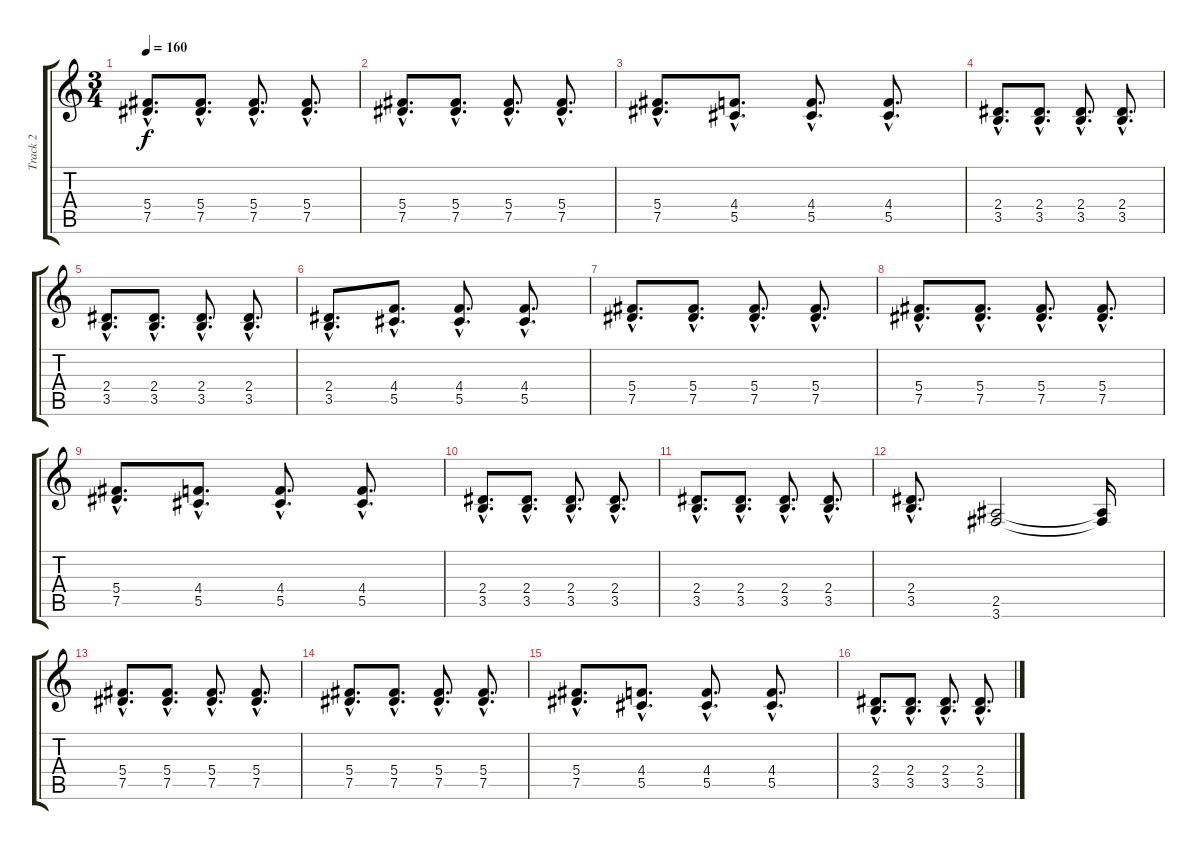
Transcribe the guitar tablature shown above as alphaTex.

\track ("Track 2" "Track 2") {instrument overdrivenguitar}
\staff {score tabs}
\tuning (Eb4 Bb3 Gb3 Db3 Ab2 Eb2) {hide}
\ts (3 4)
\tempo 160
\clef g2
\ks c
(5.4{hac} 7.5{hac}).8{d dy f} (5.4{hac} 7.5{hac}).8{d} (5.4{hac} 7.5{hac}).8{d} (5.4{hac} 7.5{hac}).8{d} |
(5.4{hac} 7.5{hac}).8{d} (5.4{hac} 7.5{hac}).8{d} (5.4{hac} 7.5{hac}).8{d} (5.4{hac} 7.5{hac}).8{d} |
(5.4{hac} 7.5{hac}).8{d} (4.4{hac} 5.5{hac}).8{d} (4.4{hac} 5.5{hac}).8{d} (4.4{hac} 5.5{hac}).8{d} |
(2.4{hac} 3.5{hac}).8{d} (2.4{hac} 3.5{hac}).8{d} (2.4{hac} 3.5{hac}).8{d} (2.4{hac} 3.5{hac}).8{d} |
(2.4{hac} 3.5{hac}).8{d} (2.4{hac} 3.5{hac}).8{d} (2.4{hac} 3.5{hac}).8{d} (2.4{hac} 3.5{hac}).8{d} |
(2.4{hac} 3.5{hac}).8{d} (4.4{hac} 5.5{hac}).8{d} (4.4{hac} 5.5{hac}).8{d} (4.4{hac} 5.5{hac}).8{d} |
(5.4{hac} 7.5{hac}).8{d} (5.4{hac} 7.5{hac}).8{d} (5.4{hac} 7.5{hac}).8{d} (5.4{hac} 7.5{hac}).8{d} |
(5.4{hac} 7.5{hac}).8{d} (5.4{hac} 7.5{hac}).8{d} (5.4{hac} 7.5{hac}).8{d} (5.4{hac} 7.5{hac}).8{d} |
(5.4{hac} 7.5{hac}).8{d} (4.4{hac} 5.5{hac}).8{d} (4.4{hac} 5.5{hac}).8{d} (4.4{hac} 5.5{hac}).8{d} |
(2.4{hac} 3.5{hac}).8{d} (2.4{hac} 3.5{hac}).8{d} (2.4{hac} 3.5{hac}).8{d} (2.4{hac} 3.5{hac}).8{d} |
(2.4{hac} 3.5{hac}).8{d} (2.4{hac} 3.5{hac}).8{d} (2.4{hac} 3.5{hac}).8{d} (2.4{hac} 3.5{hac}).8{d} |
(2.4{hac} 3.5{hac}).8{d} (2.5 3.6).2 (2.5{t} 3.6{t}).16 |
(5.4{hac} 7.5{hac}).8{d} (5.4{hac} 7.5{hac}).8{d} (5.4{hac} 7.5{hac}).8{d} (5.4{hac} 7.5{hac}).8{d} |
(5.4{hac} 7.5{hac}).8{d} (5.4{hac} 7.5{hac}).8{d} (5.4{hac} 7.5{hac}).8{d} (5.4{hac} 7.5{hac}).8{d} |
(5.4{hac} 7.5{hac}).8{d} (4.4{hac} 5.5{hac}).8{d} (4.4{hac} 5.5{hac}).8{d} (4.4{hac} 5.5{hac}).8{d} |
(2.4{hac} 3.5{hac}).8{d} (2.4{hac} 3.5{hac}).8{d} (2.4{hac} 3.5{hac}).8{d} (2.4{hac} 3.5{hac}).8{d}
